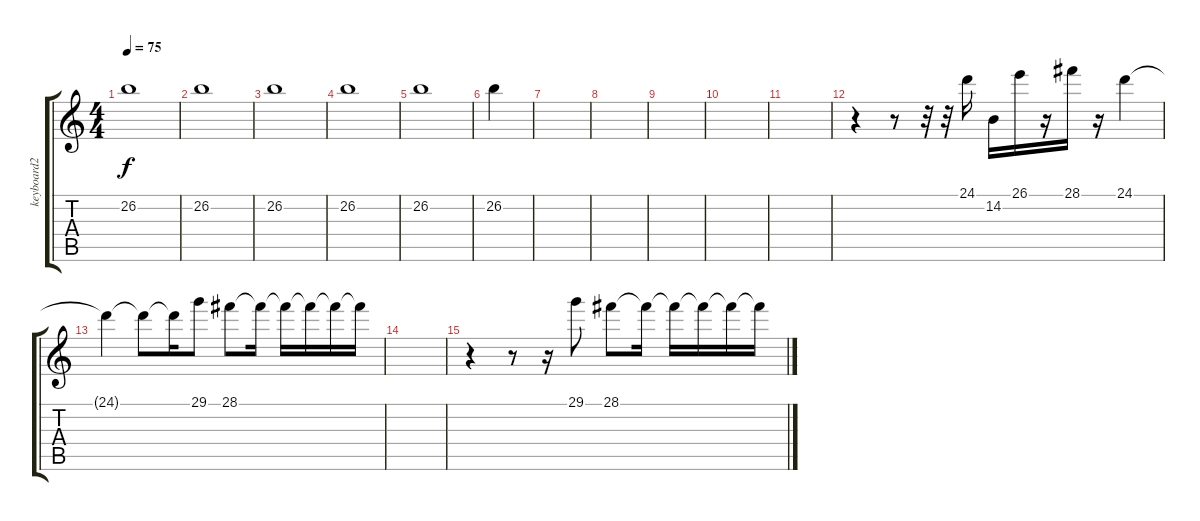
\track ("keyboard2" "keyboard2") {instrument lead6voice}
\staff {score tabs}
\tuning (D4 A3 F3 C3 G2 D2) {hide}
\ts (4 4)
\tempo 75
\clef g2
\ks c
26.2.1{dy f} |
26.2.1 |
26.2.1 |
26.2.1 |
26.2.1 |
26.2.4 |
|
|
|
|
|
r.4 r.8 r.32 r.32 24.1.16 14.2.16 26.1.16 r.16 28.1.16 r.16 24.1.4 |
24.1{t}.4 24.1{t}.8 24.1{t}.16 29.1.8 28.1.8 28.1{t}.16 28.1{t}.16 28.1{t}.16 28.1{t}.16 28.1{t}.16 |
|
r.4 r.8 r.16 29.1.8 28.1.8 28.1{t}.16 28.1{t}.16 28.1{t}.16 28.1{t}.16 28.1{t}.16
